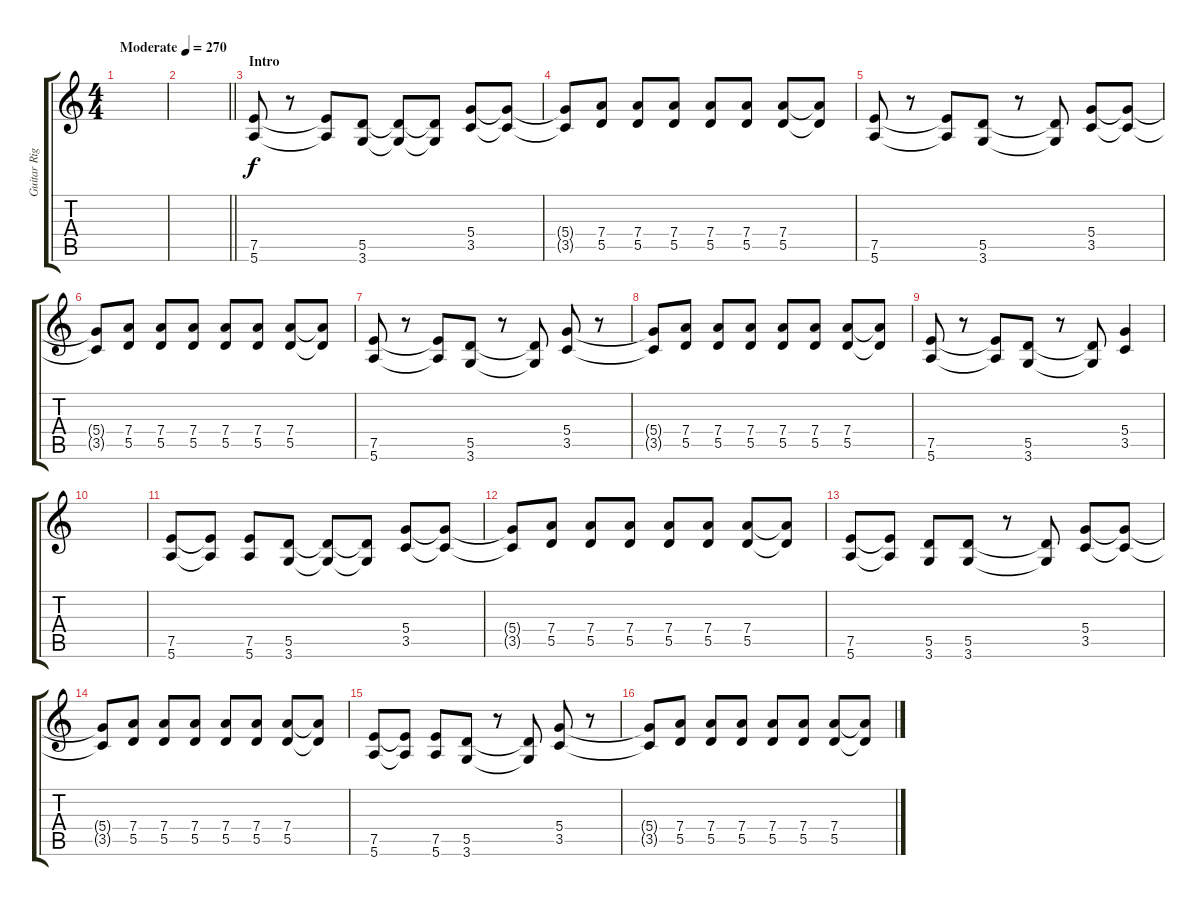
\track ("Guitar Right" "Guitar Rig") {instrument overdrivenguitar}
\staff {score tabs}
\tuning (E4 B3 G3 D3 A2 E2) {hide}
\ts (4 4)
\tempo (270 "Moderate")
\clef g2
\ks c
|
\barLineRight lightlight
|
\section ("" "Intro")
(7.5 5.6).8 r.8 (7.5{t} 5.6{t}).8 (5.5 3.6).8 (5.5{t} 3.6{t}).8 (5.5{t} 3.6{t}).8 (5.4 3.5).8 (5.4{t} 3.5{t}).8 |
(5.4{t} 3.5{t}).8 (7.4 5.5).8 (7.4 5.5).8 (7.4 5.5).8 (7.4 5.5).8 (7.4 5.5).8 (7.4 5.5).8 (7.4{t} 5.5{t}).8 |
(7.5 5.6).8 r.8 (7.5{t} 5.6{t}).8 (5.5 3.6).8 r.8 (5.5{t} 3.6{t}).8 (5.4 3.5).8 (5.4{t} 3.5{t}).8 |
(5.4{t} 3.5{t}).8 (7.4 5.5).8 (7.4 5.5).8 (7.4 5.5).8 (7.4 5.5).8 (7.4 5.5).8 (7.4 5.5).8 (7.4{t} 5.5{t}).8 |
(7.5 5.6).8 r.8 (7.5{t} 5.6{t}).8 (5.5 3.6).8 r.8 (5.5{t} 3.6{t}).8 (5.4 3.5).8 r.8 |
(5.4{t} 3.5{t}).8 (7.4 5.5).8 (7.4 5.5).8 (7.4 5.5).8 (7.4 5.5).8 (7.4 5.5).8 (7.4 5.5).8 (7.4{t} 5.5{t}).8 |
(7.5 5.6).8 r.8 (7.5{t} 5.6{t}).8 (5.5 3.6).8 r.8 (5.5{t} 3.6{t}).8 (5.4 3.5).4 |
|
(7.5 5.6).8 (7.5{t} 5.6{t}).8 (7.5 5.6).8 (5.5 3.6).8 (5.5{t} 3.6{t}).8 (5.5{t} 3.6{t}).8 (5.4 3.5).8 (5.4{t} 3.5{t}).8 |
(5.4{t} 3.5{t}).8 (7.4 5.5).8 (7.4 5.5).8 (7.4 5.5).8 (7.4 5.5).8 (7.4 5.5).8 (7.4 5.5).8 (7.4{t} 5.5{t}).8 |
(7.5 5.6).8 (7.5{t} 5.6{t}).8 (5.5 3.6).8 (5.5 3.6).8 r.8 (5.5{t} 3.6{t}).8 (5.4 3.5).8 (5.4{t} 3.5{t}).8 |
(5.4{t} 3.5{t}).8 (7.4 5.5).8 (7.4 5.5).8 (7.4 5.5).8 (7.4 5.5).8 (7.4 5.5).8 (7.4 5.5).8 (7.4{t} 5.5{t}).8 |
(7.5 5.6).8 (7.5{t} 5.6{t}).8 (7.5 5.6).8 (5.5 3.6).8 r.8 (5.5{t} 3.6{t}).8 (5.4 3.5).8 r.8 |
(5.4{t} 3.5{t}).8 (7.4 5.5).8 (7.4 5.5).8 (7.4 5.5).8 (7.4 5.5).8 (7.4 5.5).8 (7.4 5.5).8 (7.4{t} 5.5{t}).8
